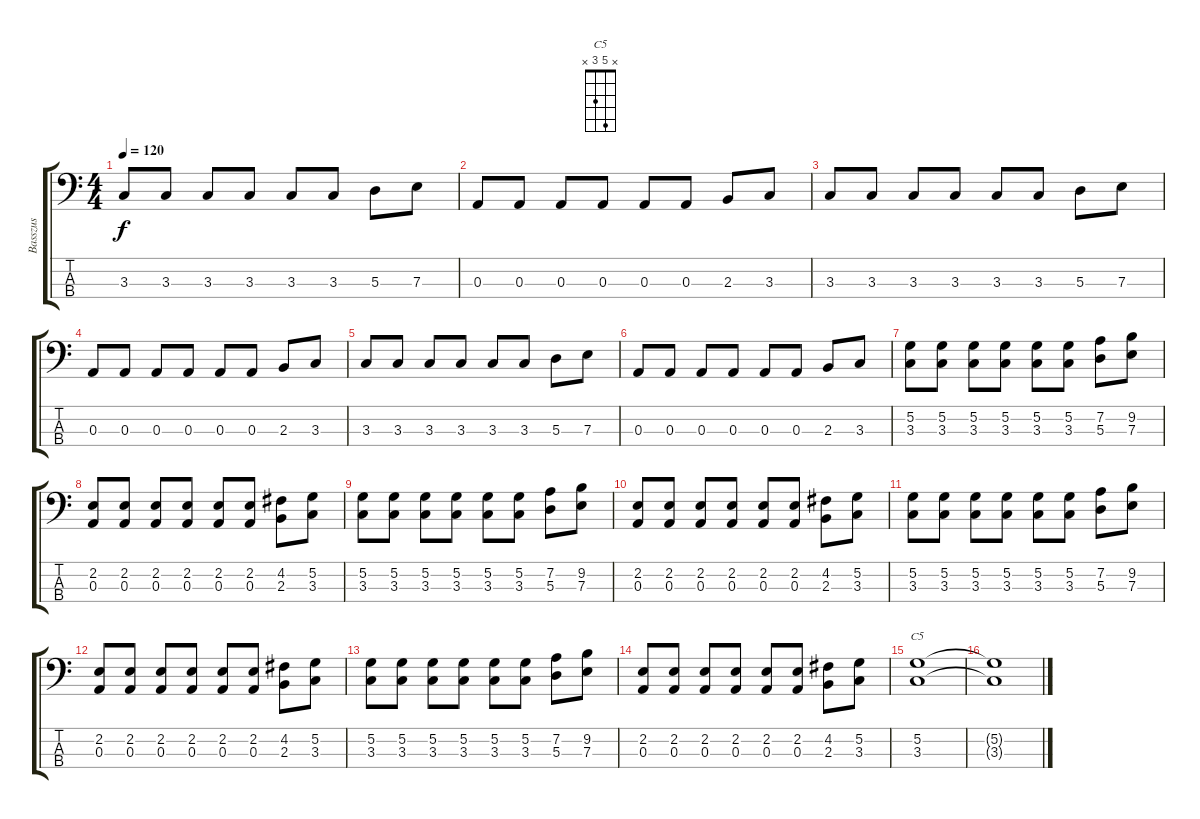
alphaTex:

\track ("Basszus" "Basszus") {instrument electricbassfinger}
\staff {score tabs}
\tuning (G2 D2 A1 E1) {hide}
\chord ("C5" x 5 3 x)
\ts (4 4)
\tempo 120
\clef f4
\ks c
3.3.8{dy f} 3.3.8 3.3.8 3.3.8 3.3.8 3.3.8 5.3.8 7.3.8 |
0.3.8 0.3.8 0.3.8 0.3.8 0.3.8 0.3.8 2.3.8 3.3.8 |
3.3.8 3.3.8 3.3.8 3.3.8 3.3.8 3.3.8 5.3.8 7.3.8 |
0.3.8 0.3.8 0.3.8 0.3.8 0.3.8 0.3.8 2.3.8 3.3.8 |
3.3.8 3.3.8 3.3.8 3.3.8 3.3.8 3.3.8 5.3.8 7.3.8 |
0.3.8 0.3.8 0.3.8 0.3.8 0.3.8 0.3.8 2.3.8 3.3.8 |
(5.2 3.3).8 (5.2 3.3).8 (5.2 3.3).8 (5.2 3.3).8 (5.2 3.3).8 (5.2 3.3).8 (7.2 5.3).8 (9.2 7.3).8 |
(2.2 0.3).8 (2.2 0.3).8 (2.2 0.3).8 (2.2 0.3).8 (2.2 0.3).8 (2.2 0.3).8 (4.2 2.3).8 (5.2 3.3).8 |
(5.2 3.3).8 (5.2 3.3).8 (5.2 3.3).8 (5.2 3.3).8 (5.2 3.3).8 (5.2 3.3).8 (7.2 5.3).8 (9.2 7.3).8 |
(2.2 0.3).8 (2.2 0.3).8 (2.2 0.3).8 (2.2 0.3).8 (2.2 0.3).8 (2.2 0.3).8 (4.2 2.3).8 (5.2 3.3).8 |
(5.2 3.3).8 (5.2 3.3).8 (5.2 3.3).8 (5.2 3.3).8 (5.2 3.3).8 (5.2 3.3).8 (7.2 5.3).8 (9.2 7.3).8 |
(2.2 0.3).8 (2.2 0.3).8 (2.2 0.3).8 (2.2 0.3).8 (2.2 0.3).8 (2.2 0.3).8 (4.2 2.3).8 (5.2 3.3).8 |
(5.2 3.3).8 (5.2 3.3).8 (5.2 3.3).8 (5.2 3.3).8 (5.2 3.3).8 (5.2 3.3).8 (7.2 5.3).8 (9.2 7.3).8 |
(2.2 0.3).8 (2.2 0.3).8 (2.2 0.3).8 (2.2 0.3).8 (2.2 0.3).8 (2.2 0.3).8 (4.2 2.3).8 (5.2 3.3).8 |
(5.2 3.3).1{ch "C5"} |
(5.2{t} 3.3{t}).1
